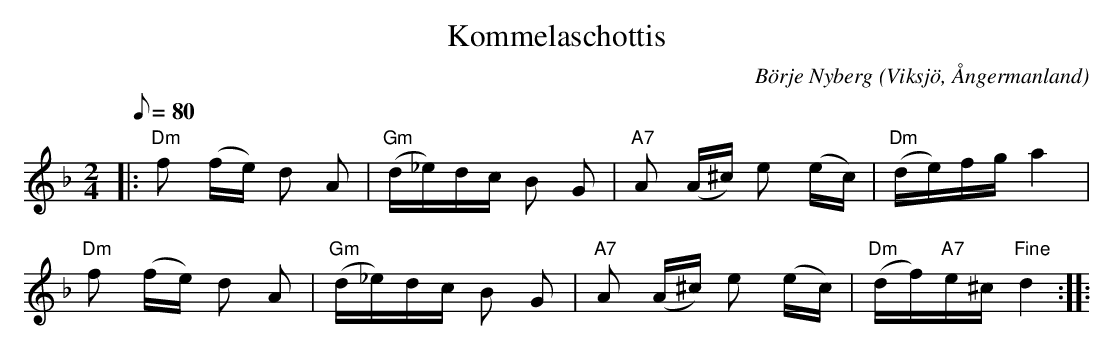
X:1
T:Kommelaschottis
C:Börje Nyberg
O:Viksjö, Ångermanland
M:2/4
L:1/8
Q:80
K:Dm
|: "Dm"f (f/2e/2) d A | "Gm"(d/2_e/2)d/2c/2 B G | "A7"A (A/2^c/2) e (e/2c/2) |"Dm"(d/2e/2)f/2g/2 a2 |
"Dm"f (f/2e/2) d A | "Gm" (d/2_e/2)d/2c/2 B G | "A7"A (A/2^c/2) e (e/2c/2) | "Dm"(d/2f/2)"A7"e/2^c/2 "Fine"d2::
